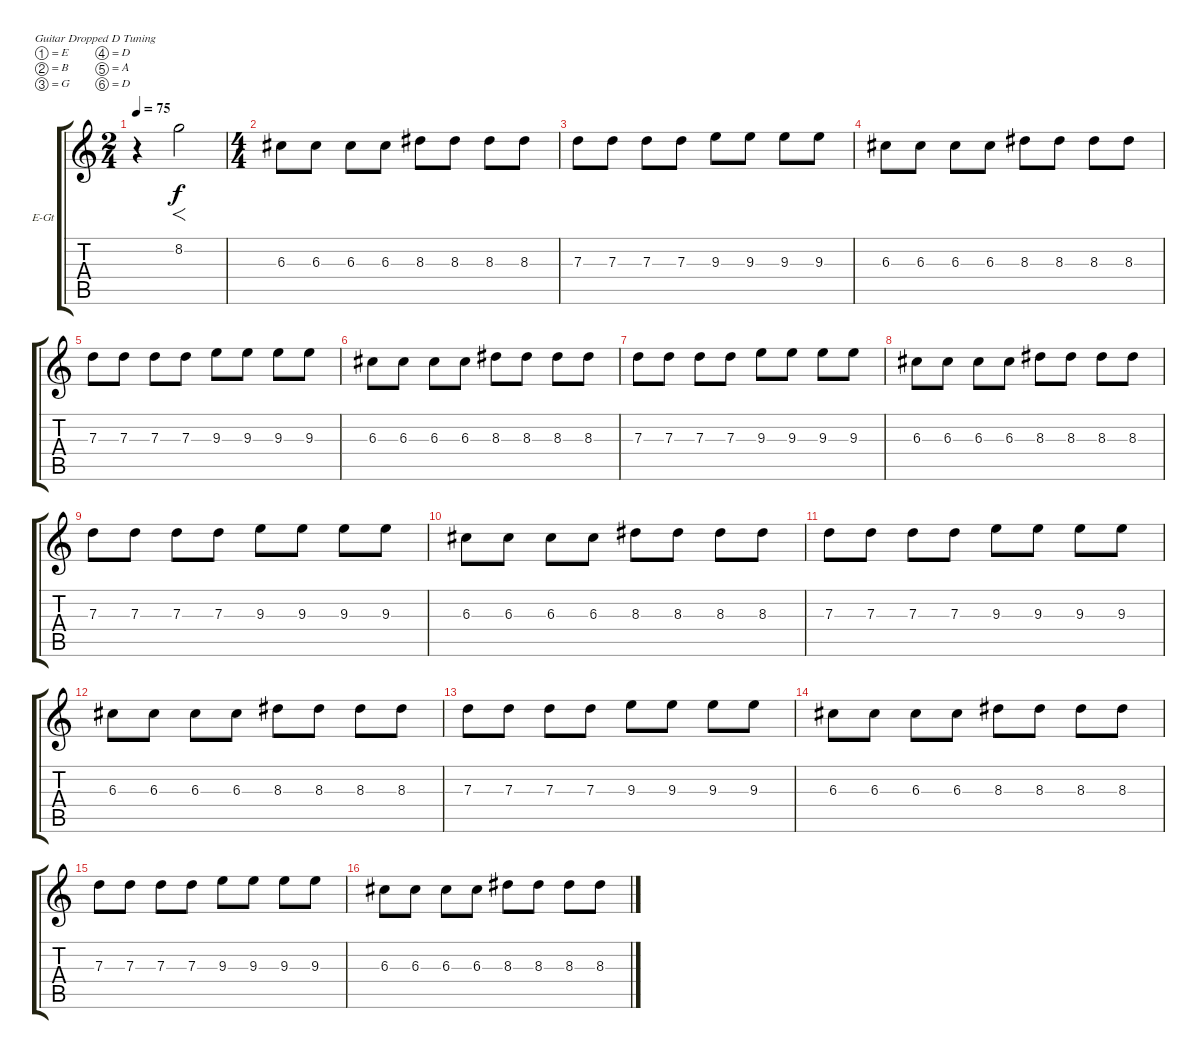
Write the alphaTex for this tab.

\defaultSystemsLayout 4
\bracketExtendMode groupsimilarinstruments
\firstSystemTrackNameOrientation horizontal
\otherSystemsTrackNameOrientation horizontal
\track ("Electric Guitar" "E-Gt") {instrument distortionguitar}
\staff {score tabs}
\tuning (E4 B3 G3 D3 A2 D2)
\ts (2 4)
\tempo 75
\clef g2
\ks c
r.4{dy f} 8.2.2{f} |
\ts (4 4)
6.3.8 6.3.8 6.3.8 6.3.8 8.3.8 8.3.8 8.3.8 8.3.8 |
7.3.8 7.3.8 7.3.8 7.3.8 9.3.8 9.3.8 9.3.8 9.3.8 |
6.3.8 6.3.8 6.3.8 6.3.8 8.3.8 8.3.8 8.3.8 8.3.8 |
7.3.8 7.3.8 7.3.8 7.3.8 9.3.8 9.3.8 9.3.8 9.3.8 |
6.3.8 6.3.8 6.3.8 6.3.8 8.3.8 8.3.8 8.3.8 8.3.8 |
7.3.8 7.3.8 7.3.8 7.3.8 9.3.8 9.3.8 9.3.8 9.3.8 |
6.3.8 6.3.8 6.3.8 6.3.8 8.3.8 8.3.8 8.3.8 8.3.8 |
7.3.8 7.3.8 7.3.8 7.3.8 9.3.8 9.3.8 9.3.8 9.3.8 |
6.3.8 6.3.8 6.3.8 6.3.8 8.3.8 8.3.8 8.3.8 8.3.8 |
7.3.8 7.3.8 7.3.8 7.3.8 9.3.8 9.3.8 9.3.8 9.3.8 |
6.3.8 6.3.8 6.3.8 6.3.8 8.3.8 8.3.8 8.3.8 8.3.8 |
7.3.8 7.3.8 7.3.8 7.3.8 9.3.8 9.3.8 9.3.8 9.3.8 |
6.3.8 6.3.8 6.3.8 6.3.8 8.3.8 8.3.8 8.3.8 8.3.8 |
7.3.8 7.3.8 7.3.8 7.3.8 9.3.8 9.3.8 9.3.8 9.3.8 |
6.3.8 6.3.8 6.3.8 6.3.8 8.3.8 8.3.8 8.3.8 8.3.8
